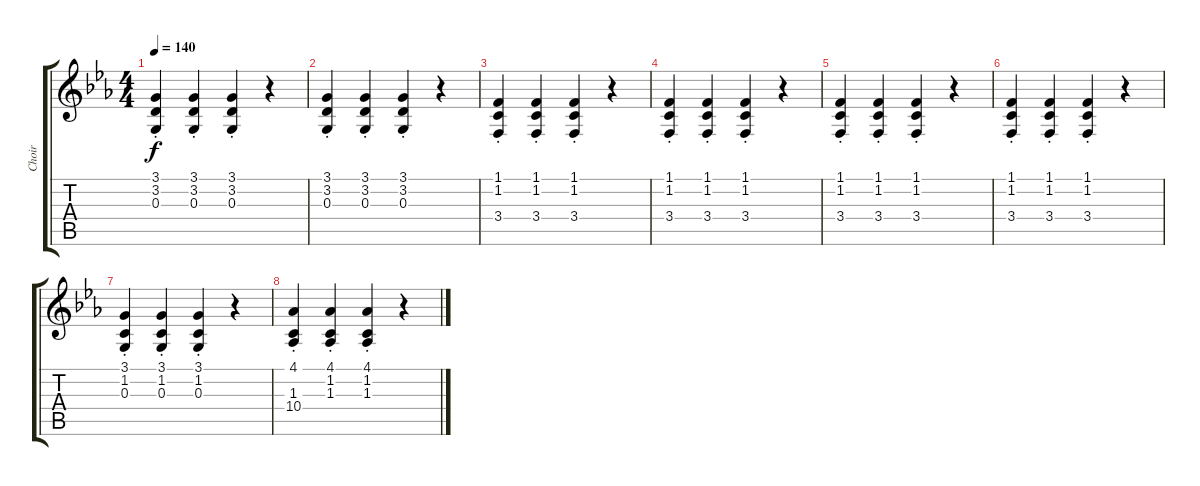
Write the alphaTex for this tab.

\track ("Choir" "Choir") {instrument choiraahs}
\staff {score tabs}
\tuning (E4 B3 G3 D3 A2 E2) {hide}
\ts (4 4)
\tempo 140
\clef g2
\ks cminor
(3.1{st} 3.2{st} 0.3{st}).4{dy f} (3.1{st} 3.2{st} 0.3{st}).4 (3.1{st} 3.2{st} 0.3{st}).4 r.4 |
(3.1{st} 3.2{st} 0.3{st}).4 (3.1{st} 3.2{st} 0.3{st}).4 (3.1{st} 3.2{st} 0.3{st}).4 r.4 |
(1.1{st} 1.2{st} 3.4{st}).4 (1.1{st} 1.2{st} 3.4{st}).4 (1.1{st} 1.2{st} 3.4{st}).4 r.4 |
(1.1{st} 1.2{st} 3.4{st}).4 (1.1{st} 1.2{st} 3.4{st}).4 (1.1{st} 1.2{st} 3.4{st}).4 r.4 |
(1.1{st} 1.2{st} 3.4{st}).4 (1.1{st} 1.2{st} 3.4{st}).4 (1.1{st} 1.2{st} 3.4{st}).4 r.4 |
(1.1{st} 1.2{st} 3.4{st}).4 (1.1{st} 1.2{st} 3.4{st}).4 (1.1{st} 1.2{st} 3.4{st}).4 r.4 |
(3.1{st} 1.2{st} 0.3{st}).4 (3.1{st} 1.2{st} 0.3{st}).4 (3.1{st} 1.2{st} 0.3{st}).4 r.4 |
(4.1{st} 1.3{st} 10.4{st}).4 (4.1{st} 1.2{st} 1.3{st}).4 (4.1{st} 1.2{st} 1.3{st}).4 r.4
